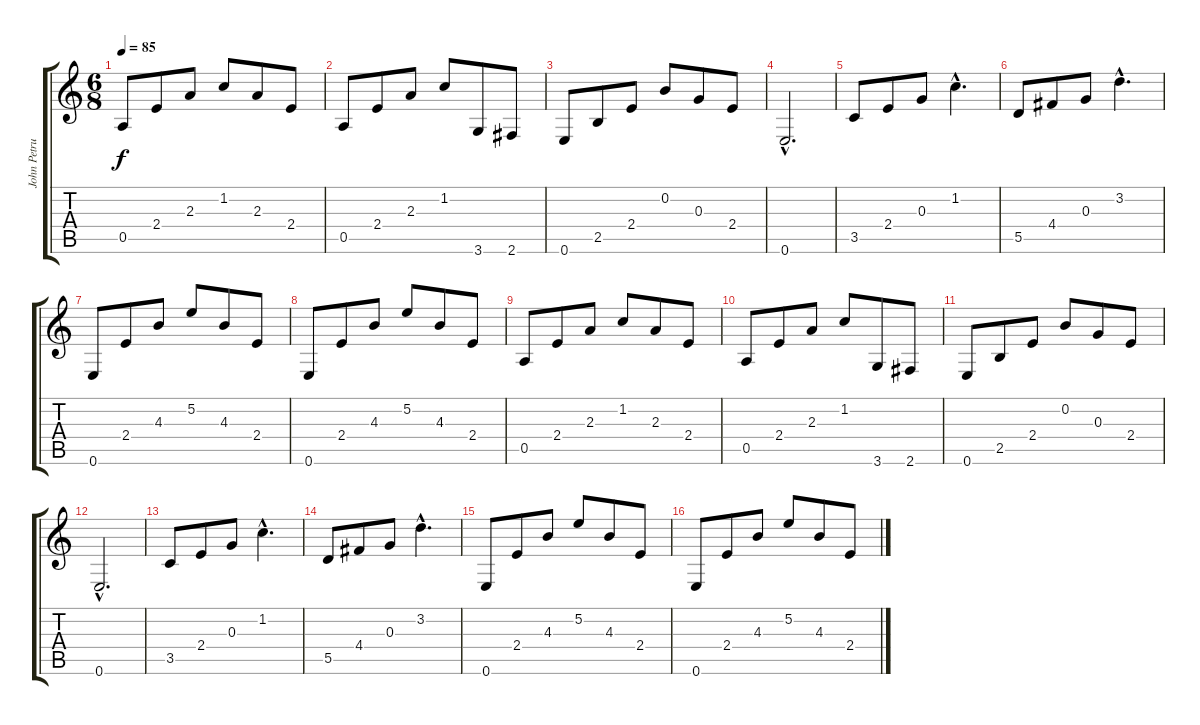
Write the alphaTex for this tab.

\track ("John Petrucci main guitar" "John Petru") {instrument distortionguitar}
\staff {score tabs}
\tuning (E4 B3 G3 D3 A2 E2) {hide}
\ts (6 8)
\tempo 85
\clef g2
\ks c
0.5.8{dy f instrument overdrivenguitar} 2.4.8 2.3.8 1.2.8 2.3.8 2.4.8 |
0.5.8 2.4.8 2.3.8 1.2.8 3.6.8 2.6.8 |
0.6.8 2.5.8 2.4.8 0.2.8 0.3.8 2.4.8 |
0.6{hac}.2{d} |
3.5.8 2.4.8 0.3.8 1.2{hac}.4{d} |
5.5.8 4.4.8 0.3.8 3.2{hac}.4{d} |
0.6.8 2.4.8 4.3.8 5.2.8 4.3.8 2.4.8 |
0.6.8 2.4.8 4.3.8 5.2.8 4.3.8 2.4.8 |
0.5.8{instrument overdrivenguitar} 2.4.8 2.3.8 1.2.8 2.3.8 2.4.8 |
0.5.8 2.4.8 2.3.8 1.2.8 3.6.8 2.6.8 |
0.6.8 2.5.8 2.4.8 0.2.8 0.3.8 2.4.8 |
0.6{hac}.2{d} |
3.5.8 2.4.8 0.3.8 1.2{hac}.4{d} |
5.5.8 4.4.8 0.3.8 3.2{hac}.4{d} |
0.6.8 2.4.8 4.3.8 5.2.8 4.3.8 2.4.8 |
0.6.8 2.4.8 4.3.8 5.2.8 4.3.8 2.4.8
